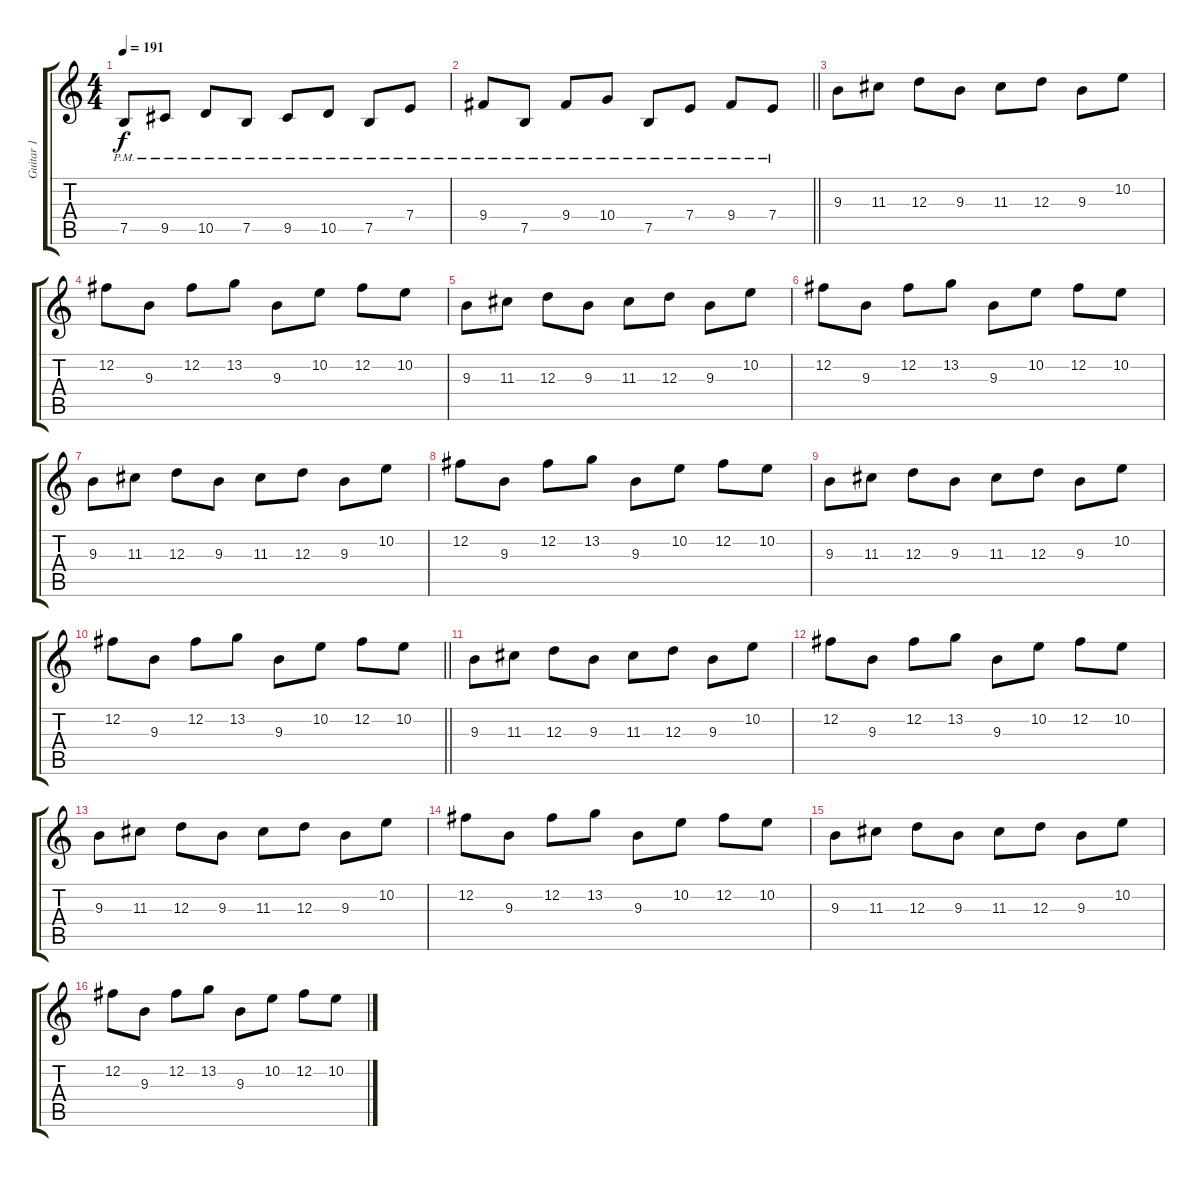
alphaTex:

\track ("Guitar 1" "Guitar 1") {instrument distortionguitar}
\staff {score tabs}
\tuning (B3 Gb3 D3 A2 E2 B1) {hide}
\ts (4 4)
\tempo 191
\clef g2
\ks c
7.5{pm}.8{dy f} 9.5{pm}.8 10.5{pm}.8 7.5{pm}.8 9.5{pm}.8 10.5{pm}.8 7.5{pm}.8 7.4{pm}.8 |
\barLineRight lightlight
9.4{pm}.8 7.5{pm}.8 9.4{pm}.8 10.4{pm}.8 7.5{pm}.8 7.4{pm}.8 9.4{pm}.8 7.4{pm}.8 |
\section ("" "")
9.3.8{volume 14} 11.3.8 12.3.8 9.3.8 11.3.8 12.3.8 9.3.8 10.2.8 |
12.2.8 9.3.8 12.2.8 13.2.8 9.3.8 10.2.8 12.2.8 10.2.8 |
9.3.8 11.3.8 12.3.8 9.3.8 11.3.8 12.3.8 9.3.8 10.2.8 |
12.2.8 9.3.8 12.2.8 13.2.8 9.3.8 10.2.8 12.2.8 10.2.8 |
9.3.8 11.3.8 12.3.8 9.3.8 11.3.8 12.3.8 9.3.8 10.2.8 |
12.2.8 9.3.8 12.2.8 13.2.8 9.3.8 10.2.8 12.2.8 10.2.8 |
9.3.8 11.3.8 12.3.8 9.3.8 11.3.8 12.3.8 9.3.8 10.2.8 |
\barLineRight lightlight
12.2.8 9.3.8 12.2.8 13.2.8 9.3.8 10.2.8 12.2.8 10.2.8 |
\section ("" "")
9.3.8 11.3.8 12.3.8 9.3.8 11.3.8 12.3.8 9.3.8 10.2.8 |
12.2.8 9.3.8 12.2.8 13.2.8 9.3.8 10.2.8 12.2.8 10.2.8 |
9.3.8 11.3.8 12.3.8 9.3.8 11.3.8 12.3.8 9.3.8 10.2.8 |
12.2.8 9.3.8 12.2.8 13.2.8 9.3.8 10.2.8 12.2.8 10.2.8 |
9.3.8 11.3.8 12.3.8 9.3.8 11.3.8 12.3.8 9.3.8 10.2.8 |
12.2.8 9.3.8 12.2.8 13.2.8 9.3.8 10.2.8 12.2.8 10.2.8
